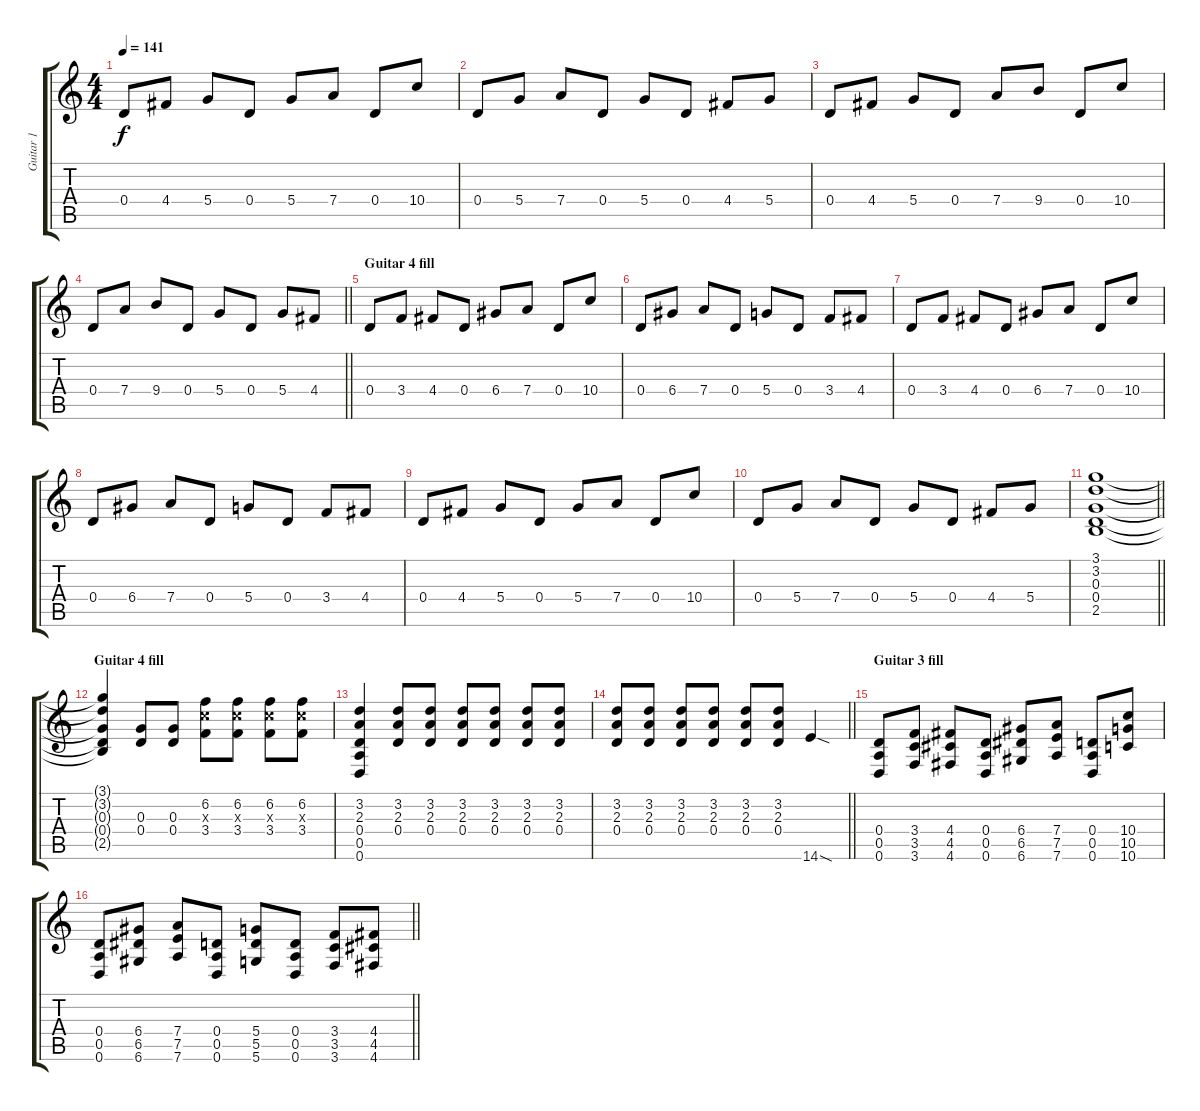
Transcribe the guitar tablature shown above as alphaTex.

\track ("Guitar 1" "Guitar 1") {instrument overdrivenguitar}
\staff {score tabs}
\tuning (E4 B3 G3 D3 A2 D2) {hide}
\ts (4 4)
\tempo 141
\clef g2
\ks c
0.4.8{dy f} 4.4.8 5.4.8 0.4.8 5.4.8 7.4.8 0.4.8 10.4.8 |
0.4.8 5.4.8 7.4.8 0.4.8 5.4.8 0.4.8 4.4.8 5.4.8 |
0.4.8 4.4.8 5.4.8 0.4.8 7.4.8 9.4.8 0.4.8 10.4.8 |
\barLineRight lightlight
0.4.8 7.4.8 9.4.8 0.4.8 5.4.8 0.4.8 5.4.8 4.4.8 |
\section ("" "Guitar 4 fill")
0.4.8 3.4.8 4.4.8 0.4.8 6.4.8 7.4.8 0.4.8 10.4.8 |
0.4.8 6.4.8 7.4.8 0.4.8 5.4.8 0.4.8 3.4.8 4.4.8 |
0.4.8 3.4.8 4.4.8 0.4.8 6.4.8 7.4.8 0.4.8 10.4.8 |
0.4.8 6.4.8 7.4.8 0.4.8 5.4.8 0.4.8 3.4.8 4.4.8 |
0.4.8 4.4.8 5.4.8 0.4.8 5.4.8 7.4.8 0.4.8 10.4.8 |
0.4.8 5.4.8 7.4.8 0.4.8 5.4.8 0.4.8 4.4.8 5.4.8 |
\barLineRight lightlight
(3.1 3.2 0.3 0.4 2.5).1 |
\section ("" "Guitar 4 fill")
(3.1{t} 3.2{t} 0.3{t} 0.4{t} 2.5{t}).4 (0.3 0.4).8 (0.3 0.4).8 (6.2 5.3{x} 3.4).8 (6.2 5.3{x} 3.4).8 (6.2 5.3{x} 3.4).8 (6.2 5.3{x} 3.4).8 |
(3.2 2.3 0.4 0.5 0.6).4 (3.2 2.3 0.4).8 (3.2 2.3 0.4).8 (3.2 2.3 0.4).8 (3.2 2.3 0.4).8 (3.2 2.3 0.4).8 (3.2 2.3 0.4).8 |
\barLineRight lightlight
(3.2 2.3 0.4).8 (3.2 2.3 0.4).8 (3.2 2.3 0.4).8 (3.2 2.3 0.4).8 (3.2 2.3 0.4).8 (3.2 2.3 0.4).8 14.6{sod}.4 |
\section ("" "Guitar 3 fill")
(0.4 0.5 0.6).8 (3.4 3.5 3.6).8 (4.4 4.5 4.6).8 (0.4 0.5 0.6).8 (6.4 6.5 6.6).8 (7.4 7.5 7.6).8 (0.4 0.5 0.6).8 (10.4 10.5 10.6).8 |
\barLineRight lightlight
(0.4 0.5 0.6).8 (6.4 6.5 6.6).8 (7.4 7.5 7.6).8 (0.4 0.5 0.6).8 (5.4 5.5 5.6).8 (0.4 0.5 0.6).8 (3.4 3.5 3.6).8 (4.4 4.5 4.6).8
